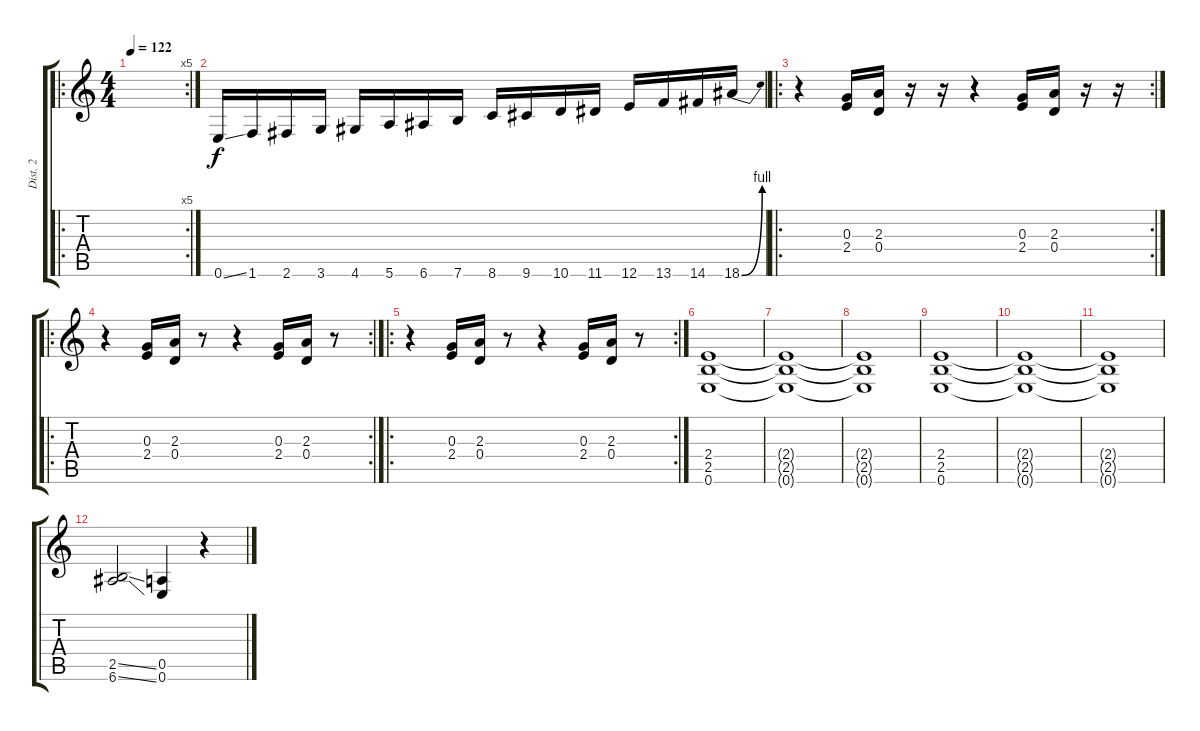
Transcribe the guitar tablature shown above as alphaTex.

\track ("Dist. 2" "Dist. 2") {instrument overdrivenguitar}
\staff {score tabs}
\tuning (E4 B3 G3 D3 A2 E2) {hide}
\ro
\rc 5
\ts (4 4)
\tempo 122
\clef g2
\ks c
|
0.6{ss}.16 1.6.16 2.6.16 3.6.16 4.6.16 5.6.16 6.6.16 7.6.16 8.6.16 9.6.16 10.6.16 11.6.16 12.6.16 13.6.16 14.6.16 18.6{be (bend 0 0 60 4)}.16 |
\ro
\rc 2
r.4 (0.3 2.4).16 (2.3 0.4).16 r.16 r.16 r.4 (0.3 2.4).16 (2.3 0.4).16 r.16 r.16 |
\ro
\rc 2
r.4 (0.3 2.4).16 (2.3 0.4).16 r.8 r.4 (0.3 2.4).16 (2.3 0.4).16 r.8 |
\ro
\rc 2
r.4 (0.3 2.4).16 (2.3 0.4).16 r.8 r.4 (0.3 2.4).16 (2.3 0.4).16 r.8 |
(2.4 2.5 0.6).1 |
(2.4{t} 2.5{t} 0.6{t}).1 |
(2.4{t} 2.5{t} 0.6{t}).1 |
(2.4 2.5 0.6).1 |
(2.4{t} 2.5{t} 0.6{t}).1 |
(2.4{t} 2.5{t} 0.6{t}).1 |
(2.5{ss} 6.6{ss}).2 (0.5 0.6).4 r.4
